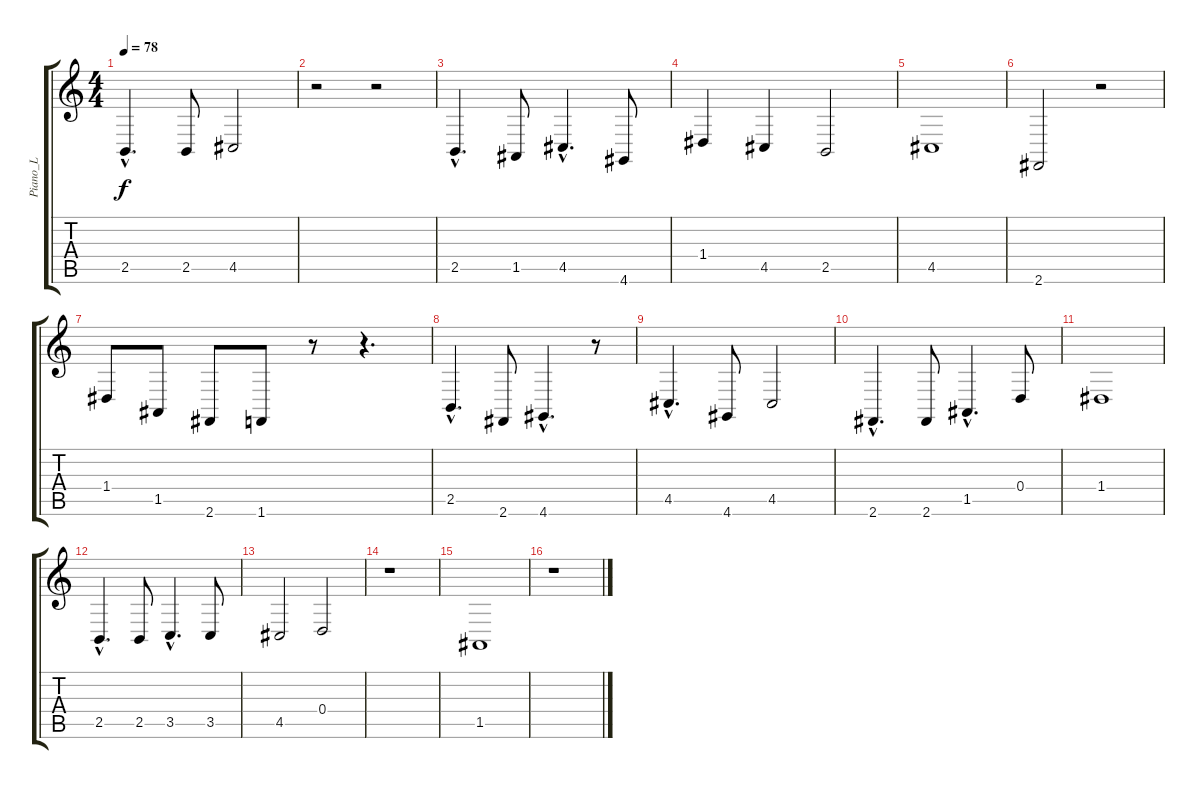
\track ("Piano_L" "Piano_L") {instrument acousticgrandpiano}
\staff {score tabs}
\tuning (E4 B3 G3 D3 A2 E2) {hide}
\ts (4 4)
\tempo 78
\clef g2
\ks c
2.5{hac}.4{d dy f} 2.5.8 4.5.2 |
r.2 r.2 |
2.5{hac}.4{d} 1.5.8 4.5{hac}.4{d} 4.6.8 |
1.4.4 4.5.4 2.5.2 |
4.5.1 |
2.6.2 r.2 |
1.4.8 1.5.8 2.6.8 1.6.8 r.8 r.4{d} |
2.5{hac}.4{d} 2.6.8 4.6{hac}.4{d} r.8 |
4.5{hac}.4{d} 4.6.8 4.5.2 |
2.6{hac}.4{d} 2.6.8 1.5{hac}.4{d} 0.4.8 |
1.4.1 |
2.5{hac}.4{d} 2.5.8 3.5{hac}.4{d} 3.5.8 |
4.5.2 0.4.2 |
r.1 |
1.5.1 |
r.1
